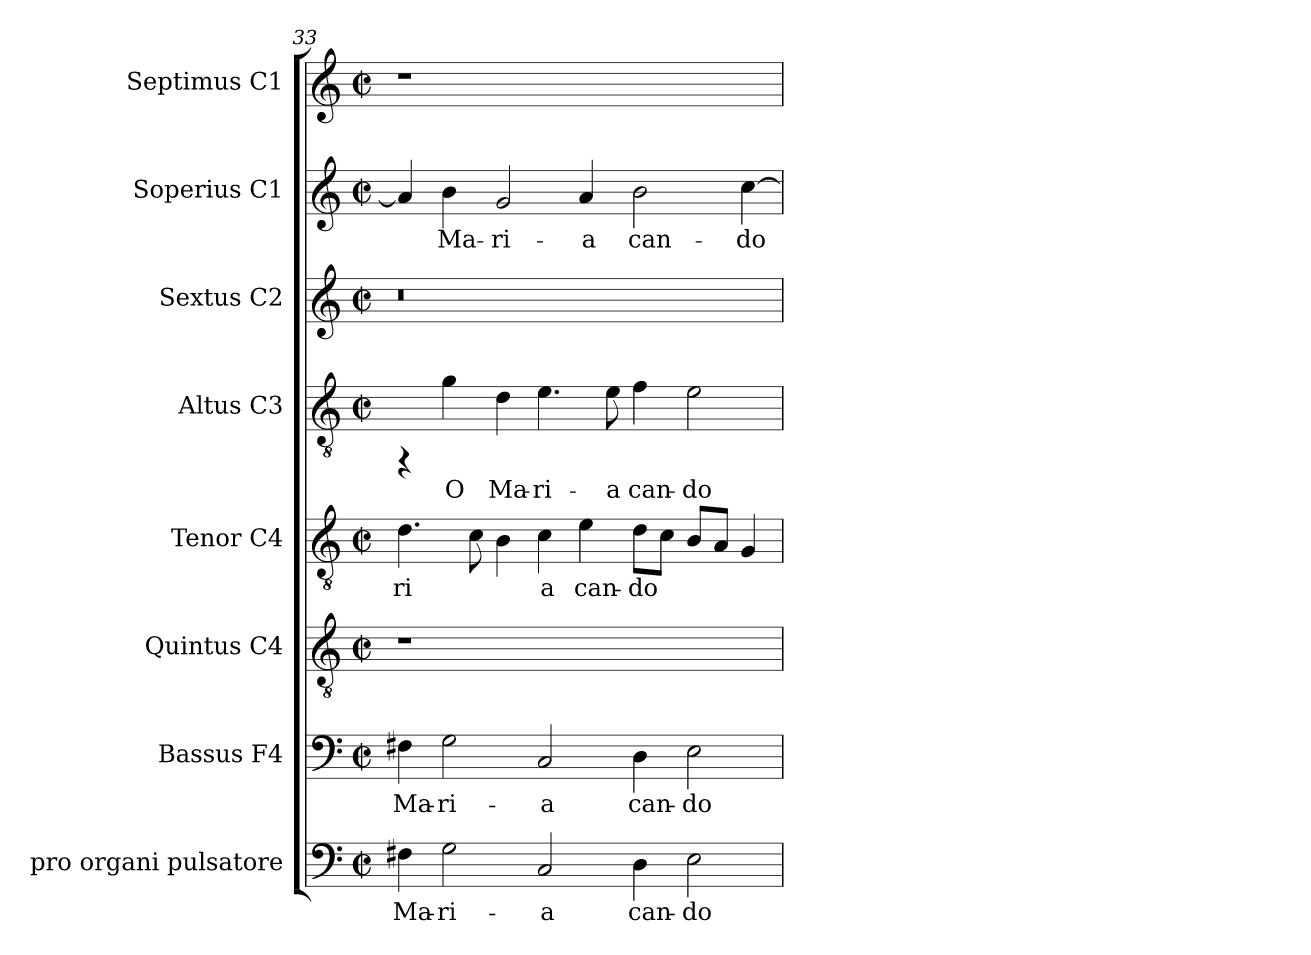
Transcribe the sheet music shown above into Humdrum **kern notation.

**kern	**text	**kern	**text	**kern	**kern	**text	**kern	**text	**kern	**kern	**text	**kern
*part8	*part8	*part7	*part7	*part6	*part5	*part5	*part4	*part4	*part3	*part2	*part2	*part1
*staff8	*staff8	*staff7	*staff7	*staff6	*staff5	*staff5	*staff4	*staff4	*staff3	*staff2	*staff2	*staff1
*I"pro organi  pulsatore	*	*I"Bassus  F4	*	*I"Quintus  C4	*I"Tenor  C4	*	*I"Altus  C3	*	*I"Sextus  C2	*I"Soperius  C1	*	*I"Septimus  C1
*clefF4	*	*clefF4	*	*clefGv2	*clefGv2	*	*clefGv2	*	*clefG2	*clefG2	*	*clefG2
*k[]	*	*k[]	*	*k[]	*k[]	*	*k[]	*	*k[]	*k[]	*	*k[]
*C:	*	*C:	*	*C:	*C:	*	*C:	*	*C:	*C:	*	*C:
*M2/2	*	*M2/2	*	*M2/2	*M2/2	*	*M2/2	*	*M2/2	*M2/2	*	*M2/2
*met(c|)	*	*met(c|)	*	*met(c|)	*met(c|)	*	*met(c|)	*	*met(c|)	*met(c|)	*	*met(c|)
=33	=33	=33	=33	=33	=33	=33	=33	=33	=33	=33	=33	=33
!	!LO:LY:a:cj	!	!LO:LY:b:cj	!	!	!LO:LY:b:rj	!	!	!	!	!LO:LY:b:cj	!
4F#X\	Ma-	4F#X\	Ma-	1r	4.d\	-ri-	4rFF	.	0r	4a/]	.	1r
!	!LO:LY:a:cj	!	!LO:LY:b:cj	!	!	!	!	!LO:LY:b:rj	!	!	!LO:LY:b:cj	!
2G\	-ri-	2G\	-ri-	.	.	.	4g\	O	.	4b\	Ma-	.
!	!	!	!	!	!	!LO:LY:b:rj	!	!	!	!	!	!
.	.	.	.	.	8c\	--	.	.	.	.	.	.
!	!	!	!	!	!	!LO:LY:b:rj	!	!LO:LY:b:rj	!	!	!LO:LY:b:cj	!
.	.	.	.	.	4B\	--	4d\	Ma-	.	2g/	-ri-	.
!	!LO:LY:a:cj	!	!LO:LY:b:cj	!	!	!LO:LY:b:rj	!	!LO:LY:b:rj	!	!	!	!
2C/	-a	2C/	-a	.	4c\	-a	4.e\	-ri-	.	.	.	.
!	!	!	!	!	!	!LO:LY:b:rj	!	!	!	!	!LO:LY:b:cj	!
.	.	.	.	1ryy	4e\	can-	.	.	.	4a/	-a	1ryy
!	!	!	!	!	!	!	!	!LO:LY:b:rj	!	!	!	!
.	.	.	.	.	.	.	8e\	-a	.	.	.	.
!	!LO:LY:a:cj	!	!LO:LY:b:cj	!	!	!LO:LY:b:rj	!	!LO:LY:b:rj	!	!	!LO:LY:b:cj	!
4D\	can-	4D\	can-	.	8d\L	-do-	4f\	can-	.	2b\	can-	.
!	!	!	!	!	!	!LO:LY:b:rj	!	!	!	!	!	!
.	.	.	.	.	8c\J	--	.	.	.	.	.	.
!	!LO:LY:a:cj	!	!LO:LY:b:cj	!	!	!LO:LY:b:rj	!	!LO:LY:b:rj	!	!	!	!
2E\	-do-	2E\	-do-	.	8B/L	--	2e\	-do-	.	.	.	.
!	!	!	!	!	!	!LO:LY:b:rj	!	!	!	!	!	!
.	.	.	.	.	8A/J	--	.	.	.	.	.	.
!	!	!	!	!	!	!LO:LY:b:rj	!	!	!	!	!LO:LY:b:cj	!
.	.	.	.	.	4G/	--	.	.	.	[>4cc\	-do-	.
=	=	=	=	=	=	=	=	=	=	=	=	=
*-	*-	*-	*-	*-	*-	*-	*-	*-	*-	*-	*-	*-
